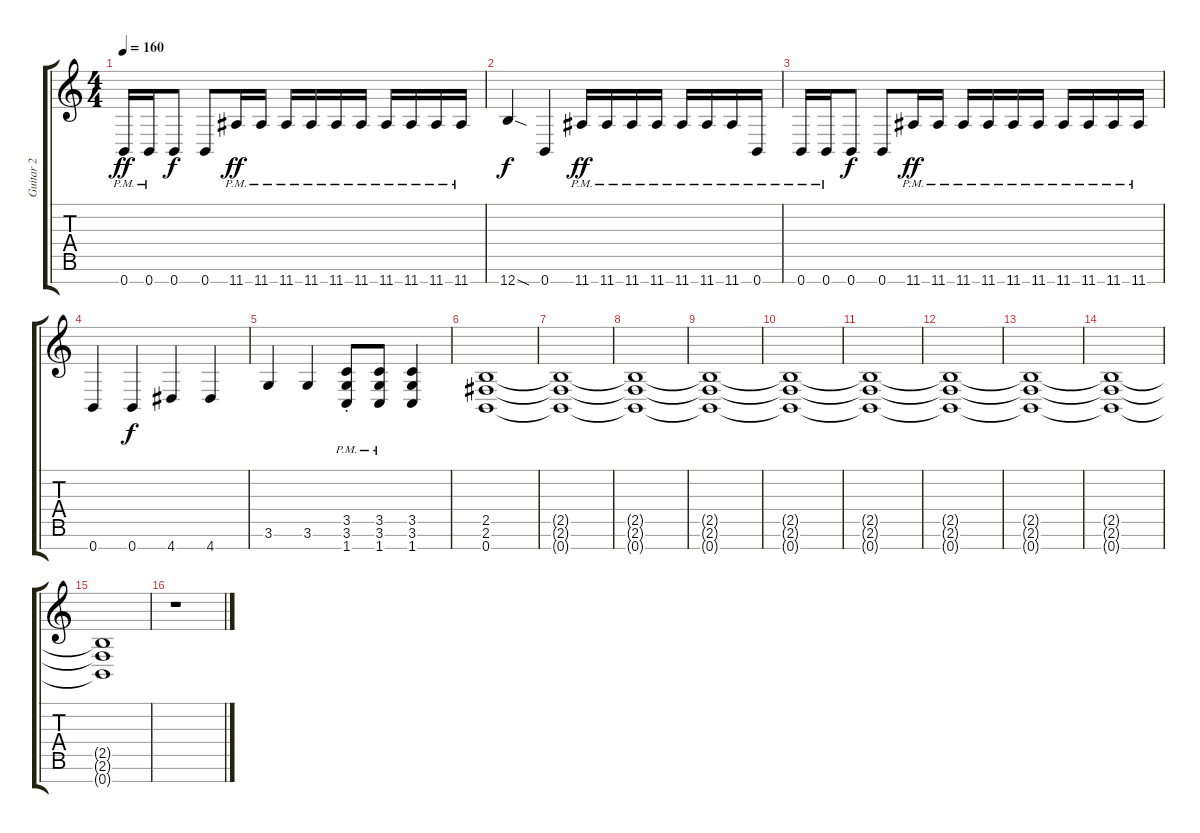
\track ("Guitar 2" "Guitar 2") {instrument distortionguitar}
\staff {score tabs}
\tuning (E4 B3 G3 D3 A2 E2 B1) {hide}
\ts (4 4)
\tempo 160
\clef g2
\ks c
0.7{pm}.16{dy ff} 0.7{pm}.16 0.7.8{dy f} 0.7.8 11.7{pm}.16{dy ff} 11.7{pm}.16 11.7{pm}.16 11.7{pm}.16 11.7{pm}.16 11.7{pm}.16 11.7{pm}.16 11.7{pm}.16 11.7{pm}.16 11.7{pm}.16 |
12.7{sod}.4{dy f} 0.7.4 11.7{pm}.16{dy ff} 11.7{pm}.16 11.7{pm}.16 11.7{pm}.16 11.7{pm}.16 11.7{pm}.16 11.7{pm}.16 0.7{pm}.16 |
0.7{pm}.16 0.7{pm}.16 0.7.8{dy f} 0.7.8 11.7{pm}.16{dy ff} 11.7{pm}.16 11.7{pm}.16 11.7{pm}.16 11.7{pm}.16 11.7{pm}.16 11.7{pm}.16 11.7{pm}.16 11.7{pm}.16 11.7{pm}.16 |
0.7.4 0.7.4{dy f} 4.7.4 4.7.4 |
3.6.4 3.6.4 (3.5{pm st} 3.6{pm st} 1.7{pm st}).8 (3.5{pm} 3.6{pm} 1.7{pm}).8 (3.5 3.6 1.7).4 |
(2.5 2.6 0.7).1 |
(2.5{t} 2.6{t} 0.7{t}).1 |
(2.5{t} 2.6{t} 0.7{t}).1{volume 7} |
(2.5{t} 2.6{t} 0.7{t}).1 |
(2.5{t} 2.6{t} 0.7{t}).1 |
(2.5{t} 2.6{t} 0.7{t}).1 |
(2.5{t} 2.6{t} 0.7{t}).1{volume 0} |
(2.5{t} 2.6{t} 0.7{t}).1 |
(2.5{t} 2.6{t} 0.7{t}).1 |
(2.5{t} 2.6{t} 0.7{t}).1 |
r.1
